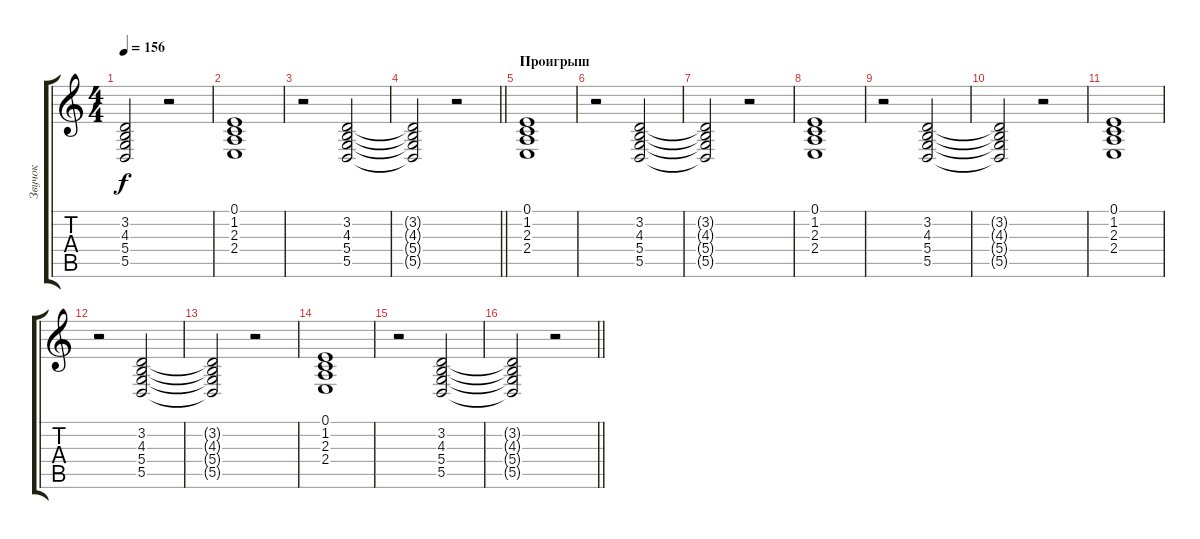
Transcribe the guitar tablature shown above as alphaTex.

\track ("Звучок" "Звучок") {instrument synthstrings2}
\staff {score tabs}
\tuning (E4 B3 G3 D3 A2 E2) {hide}
\ts (4 4)
\tempo 156
\clef g2
\ks c
(3.2{t} 4.3{t} 5.4{t} 5.5{t}).2{dy f} r.2 |
(0.1 1.2 2.3 2.4).1 |
r.2 (3.2 4.3 5.4 5.5).2 |
\barLineRight lightlight
(3.2{t} 4.3{t} 5.4{t} 5.5{t}).2 r.2 |
\section ("" "Проигрыш")
(0.1 1.2 2.3 2.4).1{volume 7} |
r.2 (3.2 4.3 5.4 5.5).2 |
(3.2{t} 4.3{t} 5.4{t} 5.5{t}).2 r.2 |
(0.1 1.2 2.3 2.4).1 |
r.2 (3.2 4.3 5.4 5.5).2 |
(3.2{t} 4.3{t} 5.4{t} 5.5{t}).2 r.2 |
(0.1 1.2 2.3 2.4).1 |
r.2 (3.2 4.3 5.4 5.5).2 |
(3.2{t} 4.3{t} 5.4{t} 5.5{t}).2 r.2 |
(0.1 1.2 2.3 2.4).1 |
r.2 (3.2 4.3 5.4 5.5).2 |
\barLineRight lightlight
(3.2{t} 4.3{t} 5.4{t} 5.5{t}).2 r.2
